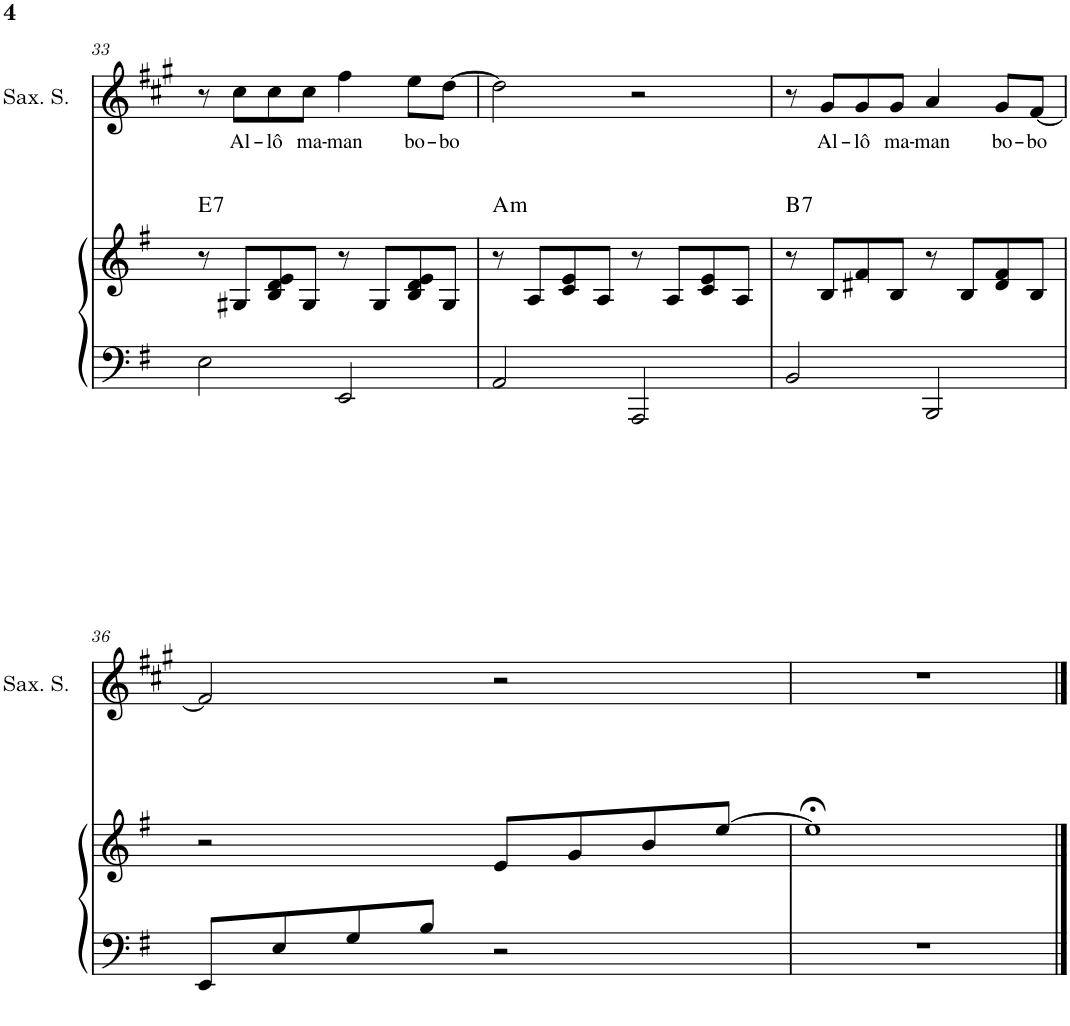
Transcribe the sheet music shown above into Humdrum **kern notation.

**kern	**kern	**harte	**kern	**text
*part2	*part2	*part2	*part1	*part1
*staff3	*staff2	*	*staff1	*staff1
*I"Piano	*	*	*I"Saxophone soprano	*
*I'Pno	*	*	*I'Sax. S.	*
!!LO:PB:g=z
*clefF4	*clefG2	*	*clefG2	*
*	*	*	*Trd1c2	*
*k[f#]	*k[f#]	*	*k[f#c#g#]	*
*M4/4	*M4/4	*	*M4/4	*
=33	=33	=33	=33	=33
!	!	!LO:H:kt=7	!	!
2E\	8r	E:7	8r	.
!	!	!	!	!LO:LY:b
.	8G#X/L	.	8cc#\L	Al-
!	!	!	!	!LO:LY:b
.	8B/ 8d/ 8e/	.	8cc#\	-lô
!	!	!	!	!LO:LY:b
.	8G#/J	.	8cc#\J	ma-
!	!	!	!	!LO:LY:b
2EE/	8r	.	4ff#\	-man
.	8G#/L	.	.	.
!	!	!	!	!LO:LY:b
.	8B/ 8d/ 8e/	.	8ee\L	bo-
!	!	!	!	!LO:LY:b
.	8G#/J	.	[8dd\J	-bo
=34	=34	=34	=34	=34
!	!	!LO:H:kt=m	!	!
2AA/	8r	A:min	2dd\]	.
.	8A/L	.	.	.
.	8c/ 8e/	.	.	.
.	8A/J	.	.	.
2AAA/	8r	.	2r	.
.	8A/L	.	.	.
.	8c/ 8e/	.	.	.
.	8A/J	.	.	.
=35	=35	=35	=35	=35
!	!	!LO:H:kt=7	!	!
2BB/	8r	B:7	8r	.
!	!	!	!	!LO:LY:b
.	8B/L	.	8g#/L	Al-
!	!	!	!	!LO:LY:b
.	8d#X/ 8f#/	.	8g#/	-lô
!	!	!	!	!LO:LY:b
.	8B/J	.	8g#/J	ma-
!	!	!	!	!LO:LY:b
2BBB/	8r	.	4a/	-man
.	8B/L	.	.	.
!	!	!	!	!LO:LY:b
.	8d#/ 8f#/	.	8g#/L	bo-
!	!	!	!	!LO:LY:b
.	8B/J	.	[8f#/J	-bo
!!LO:LB:g=z
=36	=36	=36	=36	=36
8EE/L	2r	.	2f#/]	.
8E/	.	.	.	.
8G/	.	.	.	.
8B/J	.	.	.	.
2r	8e/L	.	2r	.
.	8g/	.	.	.
.	8b/	.	.	.
.	[8ee/J	.	.	.
=37	=37	=37	=37	=37
1r	1ee;<]	.	1r	.
==	==	==	==	==
*-	*-	*-	*-	*-
